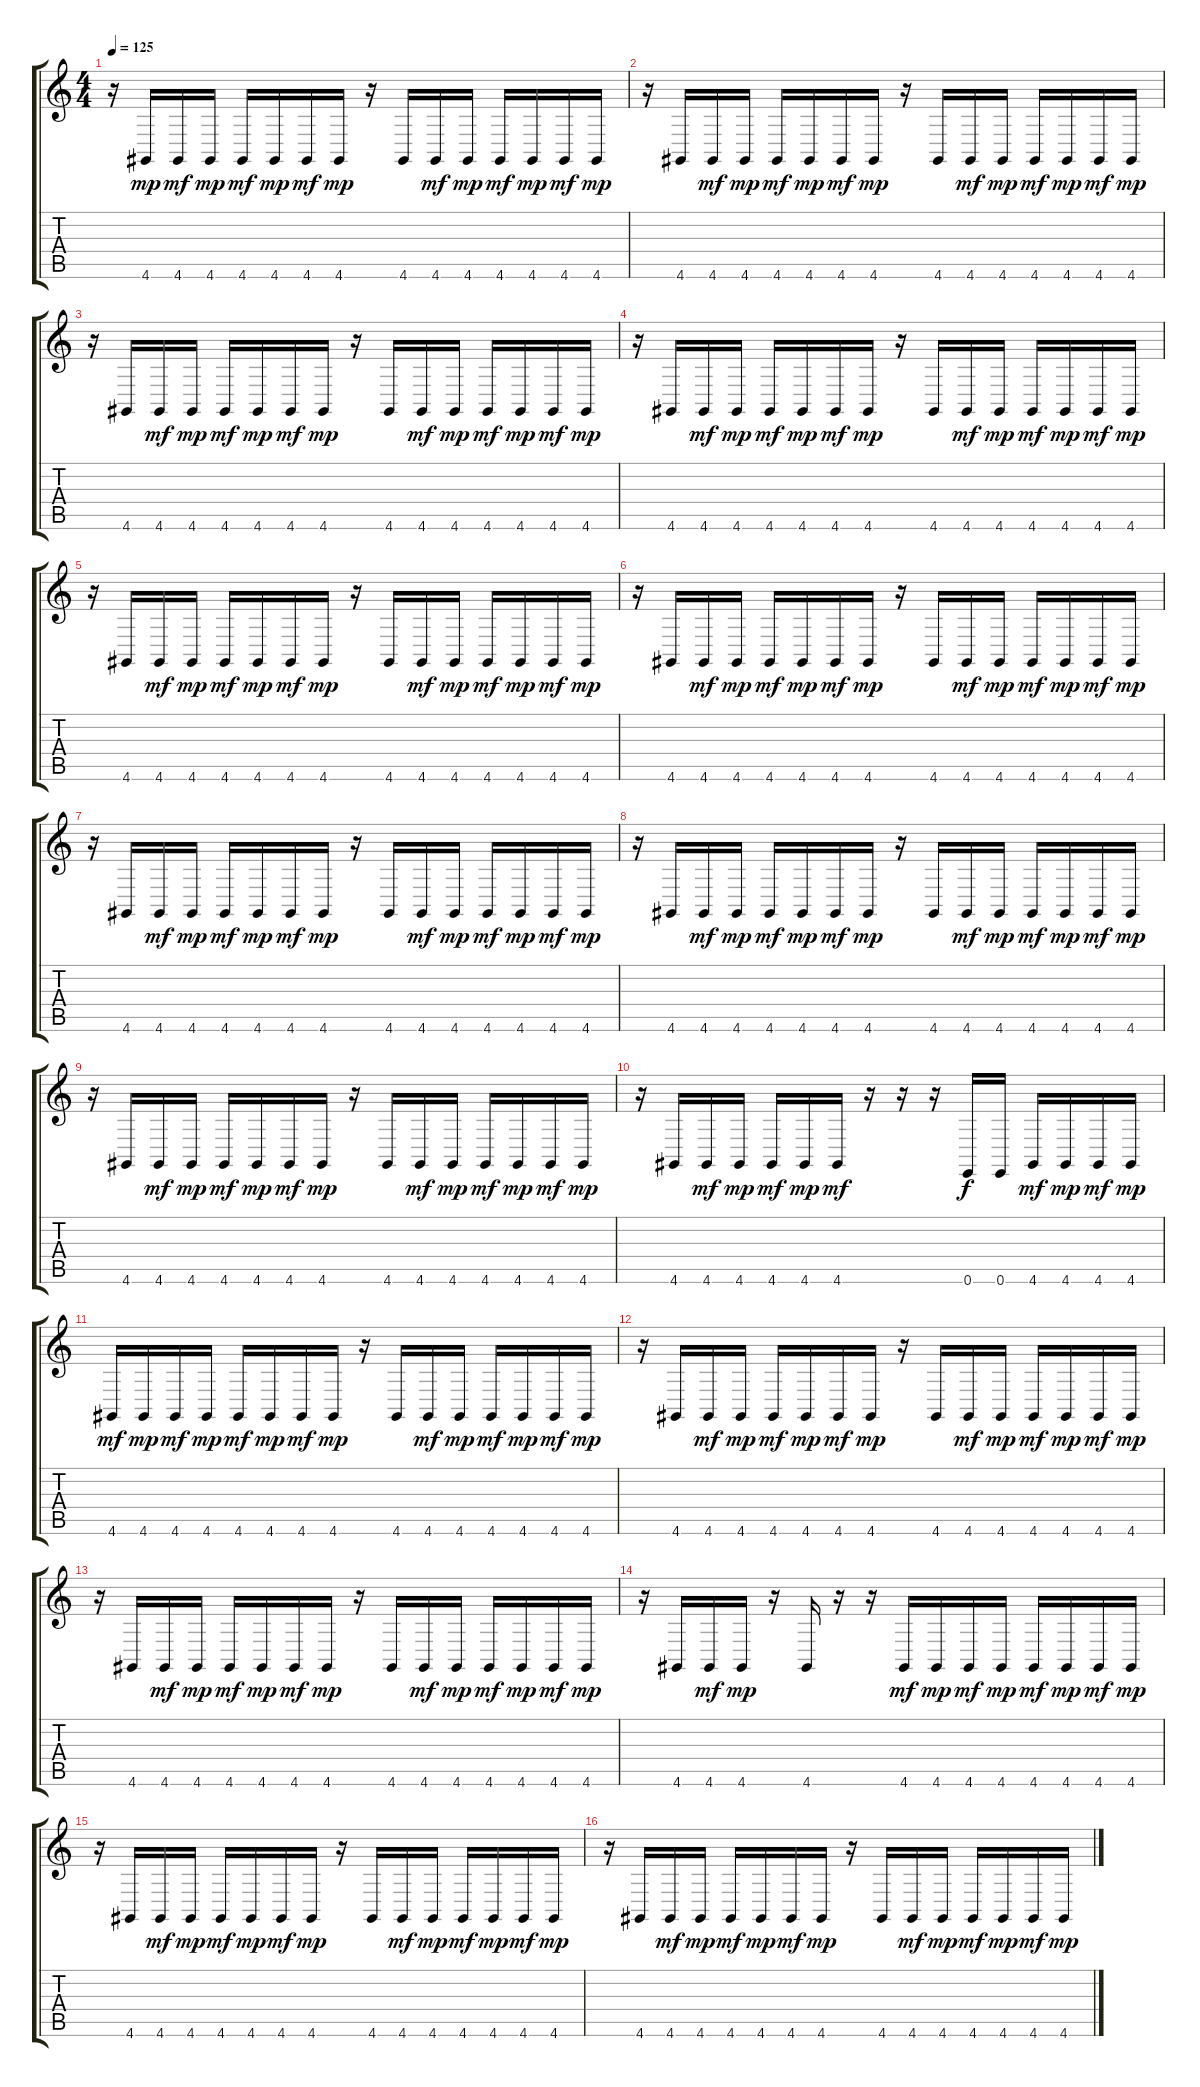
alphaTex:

\track "" {instrument acousticgrandpiano}
\staff {score tabs}
\tuning (E4 B3 G3 D3 A2 E2) {hide}
\ts (4 4)
\tempo 125
\clef g2
\ks c
r.16{dy mp} 4.6.16 4.6.16{dy mf} 4.6.16{dy mp} 4.6.16{dy mf} 4.6.16{dy mp} 4.6.16{dy mf} 4.6.16{dy mp} r.16 4.6.16 4.6.16{dy mf} 4.6.16{dy mp} 4.6.16{dy mf} 4.6.16{dy mp} 4.6.16{dy mf} 4.6.16{dy mp} |
r.16 4.6.16 4.6.16{dy mf} 4.6.16{dy mp} 4.6.16{dy mf} 4.6.16{dy mp} 4.6.16{dy mf} 4.6.16{dy mp} r.16 4.6.16 4.6.16{dy mf} 4.6.16{dy mp} 4.6.16{dy mf} 4.6.16{dy mp} 4.6.16{dy mf} 4.6.16{dy mp} |
r.16 4.6.16 4.6.16{dy mf} 4.6.16{dy mp} 4.6.16{dy mf} 4.6.16{dy mp} 4.6.16{dy mf} 4.6.16{dy mp} r.16 4.6.16 4.6.16{dy mf} 4.6.16{dy mp} 4.6.16{dy mf} 4.6.16{dy mp} 4.6.16{dy mf} 4.6.16{dy mp} |
r.16 4.6.16 4.6.16{dy mf} 4.6.16{dy mp} 4.6.16{dy mf} 4.6.16{dy mp} 4.6.16{dy mf} 4.6.16{dy mp} r.16 4.6.16 4.6.16{dy mf} 4.6.16{dy mp} 4.6.16{dy mf} 4.6.16{dy mp} 4.6.16{dy mf} 4.6.16{dy mp} |
r.16 4.6.16 4.6.16{dy mf} 4.6.16{dy mp} 4.6.16{dy mf} 4.6.16{dy mp} 4.6.16{dy mf} 4.6.16{dy mp} r.16 4.6.16 4.6.16{dy mf} 4.6.16{dy mp} 4.6.16{dy mf} 4.6.16{dy mp} 4.6.16{dy mf} 4.6.16{dy mp} |
r.16 4.6.16 4.6.16{dy mf} 4.6.16{dy mp} 4.6.16{dy mf} 4.6.16{dy mp} 4.6.16{dy mf} 4.6.16{dy mp} r.16 4.6.16 4.6.16{dy mf} 4.6.16{dy mp} 4.6.16{dy mf} 4.6.16{dy mp} 4.6.16{dy mf} 4.6.16{dy mp} |
r.16 4.6.16 4.6.16{dy mf} 4.6.16{dy mp} 4.6.16{dy mf} 4.6.16{dy mp} 4.6.16{dy mf} 4.6.16{dy mp} r.16 4.6.16 4.6.16{dy mf} 4.6.16{dy mp} 4.6.16{dy mf} 4.6.16{dy mp} 4.6.16{dy mf} 4.6.16{dy mp} |
r.16 4.6.16 4.6.16{dy mf} 4.6.16{dy mp} 4.6.16{dy mf} 4.6.16{dy mp} 4.6.16{dy mf} 4.6.16{dy mp} r.16 4.6.16 4.6.16{dy mf} 4.6.16{dy mp} 4.6.16{dy mf} 4.6.16{dy mp} 4.6.16{dy mf} 4.6.16{dy mp} |
r.16 4.6.16 4.6.16{dy mf} 4.6.16{dy mp} 4.6.16{dy mf} 4.6.16{dy mp} 4.6.16{dy mf} 4.6.16{dy mp} r.16 4.6.16 4.6.16{dy mf} 4.6.16{dy mp} 4.6.16{dy mf} 4.6.16{dy mp} 4.6.16{dy mf} 4.6.16{dy mp} |
r.16 4.6.16 4.6.16{dy mf} 4.6.16{dy mp} 4.6.16{dy mf} 4.6.16{dy mp} 4.6.16{dy mf} r.16 r.16 r.16 0.6.16{dy f} 0.6.16 4.6.16{dy mf} 4.6.16{dy mp} 4.6.16{dy mf} 4.6.16{dy mp} |
4.6.16{dy mf} 4.6.16{dy mp} 4.6.16{dy mf} 4.6.16{dy mp} 4.6.16{dy mf} 4.6.16{dy mp} 4.6.16{dy mf} 4.6.16{dy mp} r.16 4.6.16 4.6.16{dy mf} 4.6.16{dy mp} 4.6.16{dy mf} 4.6.16{dy mp} 4.6.16{dy mf} 4.6.16{dy mp} |
r.16 4.6.16 4.6.16{dy mf} 4.6.16{dy mp} 4.6.16{dy mf} 4.6.16{dy mp} 4.6.16{dy mf} 4.6.16{dy mp} r.16 4.6.16 4.6.16{dy mf} 4.6.16{dy mp} 4.6.16{dy mf} 4.6.16{dy mp} 4.6.16{dy mf} 4.6.16{dy mp} |
r.16 4.6.16 4.6.16{dy mf} 4.6.16{dy mp} 4.6.16{dy mf} 4.6.16{dy mp} 4.6.16{dy mf} 4.6.16{dy mp} r.16 4.6.16 4.6.16{dy mf} 4.6.16{dy mp} 4.6.16{dy mf} 4.6.16{dy mp} 4.6.16{dy mf} 4.6.16{dy mp} |
r.16 4.6.16 4.6.16{dy mf} 4.6.16{dy mp} r.16 4.6.16 r.16 r.16 4.6.16{dy mf} 4.6.16{dy mp} 4.6.16{dy mf} 4.6.16{dy mp} 4.6.16{dy mf} 4.6.16{dy mp} 4.6.16{dy mf} 4.6.16{dy mp} |
r.16 4.6.16 4.6.16{dy mf} 4.6.16{dy mp} 4.6.16{dy mf} 4.6.16{dy mp} 4.6.16{dy mf} 4.6.16{dy mp} r.16 4.6.16 4.6.16{dy mf} 4.6.16{dy mp} 4.6.16{dy mf} 4.6.16{dy mp} 4.6.16{dy mf} 4.6.16{dy mp} |
r.16 4.6.16 4.6.16{dy mf} 4.6.16{dy mp} 4.6.16{dy mf} 4.6.16{dy mp} 4.6.16{dy mf} 4.6.16{dy mp} r.16 4.6.16 4.6.16{dy mf} 4.6.16{dy mp} 4.6.16{dy mf} 4.6.16{dy mp} 4.6.16{dy mf} 4.6.16{dy mp}
